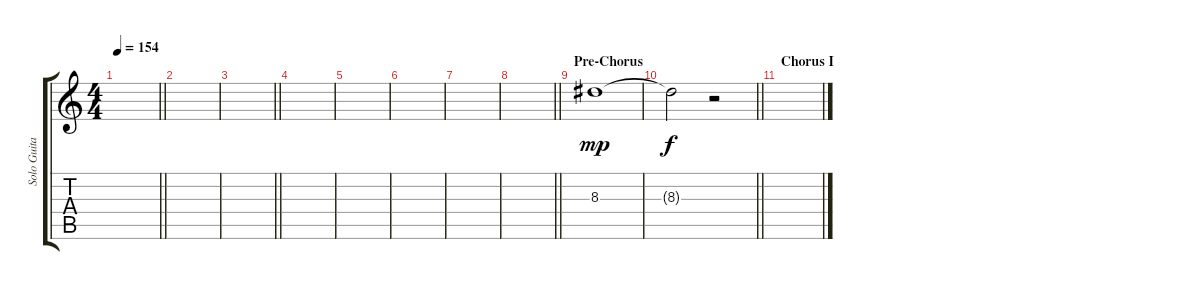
\track ("Solo Guitar" "Solo Guita") {instrument distortionguitar}
\staff {score tabs}
\tuning (E4 B3 G3 D3 A2 E2) {hide}
\ts (4 4)
\tempo 154
\clef g2
\barLineRight lightlight
\ks c
|
|
\barLineRight lightlight
|
|
|
|
|
\barLineRight lightlight
|
\section ("" "Pre-Chorus")
8.3.1{dy mp volume 13} |
\barLineRight lightlight
8.3{t}.2{dy f} r.2 |
\section ("" "Chorus I")
